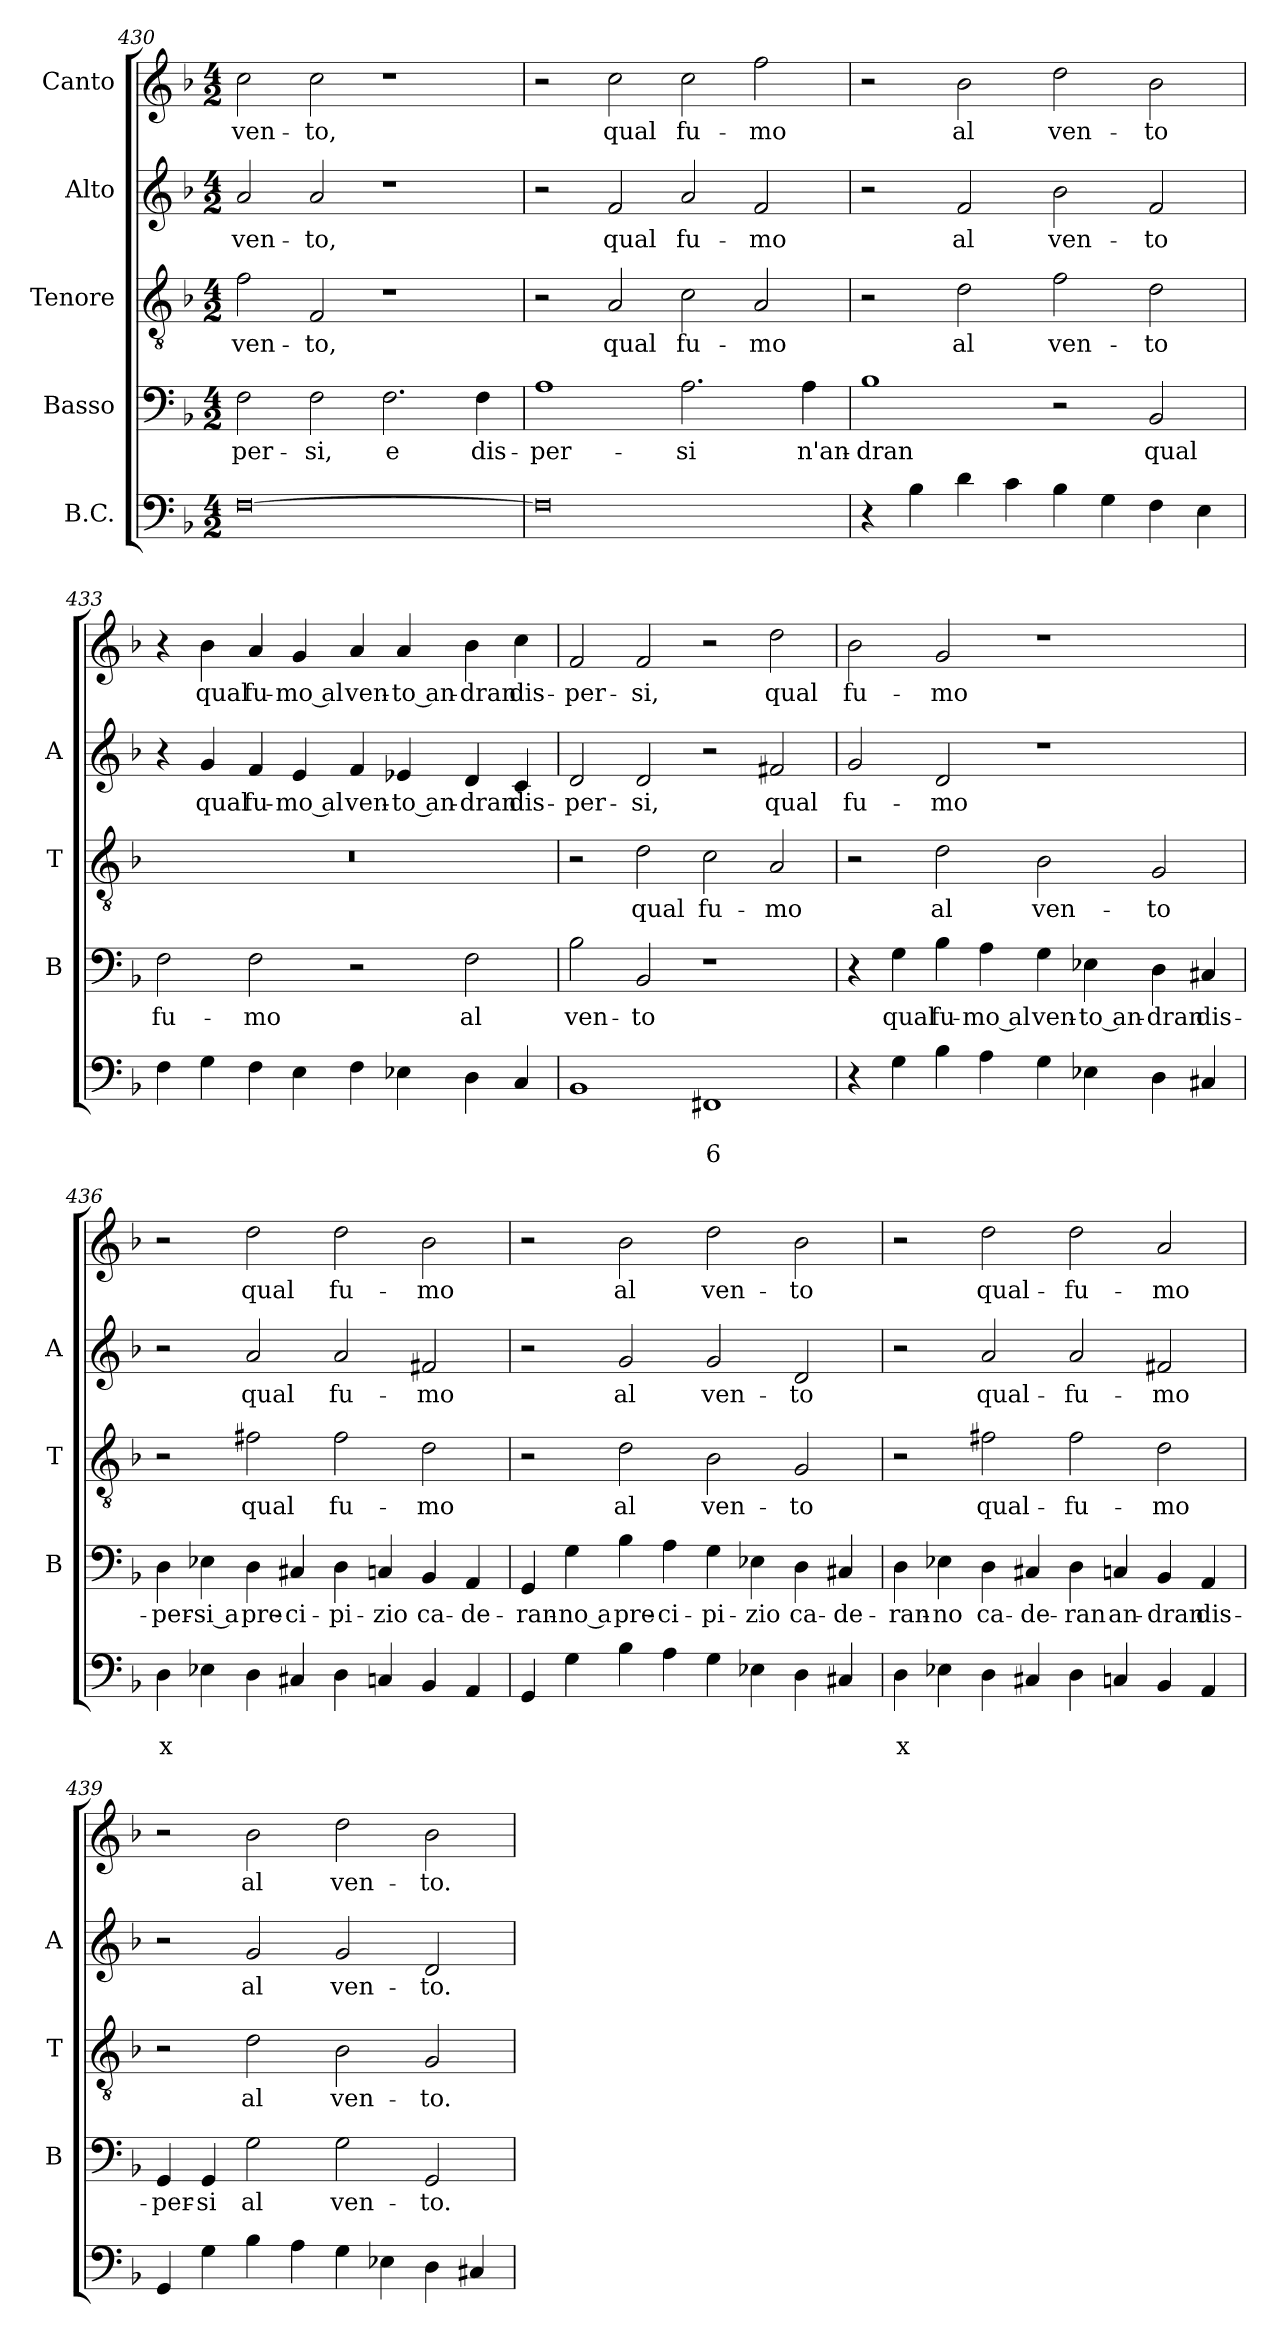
**kern	**text	**text	**kern	**text	**kern	**text	**kern	**text	**kern	**text
*part5	*part5	*part5	*part4	*part4	*part3	*part3	*part2	*part2	*part1	*part1
*staff5	*staff5	*staff5	*staff4	*staff4	*staff3	*staff3	*staff2	*staff2	*staff1	*staff1
*I"B.C.	*	*	*I"Basso	*	*I"Tenore	*	*I"Alto	*	*I"Canto	*
*	*	*	*I'B	*	*I'T	*	*I'A	*	*	*
*clefF4	*	*	*clefF4	*	*clefGv2	*	*clefG2	*	*clefG2	*
*k[b-]	*	*	*k[b-]	*	*k[b-]	*	*k[b-]	*	*k[b-]	*
*F:	*	*	*F:	*	*F:	*	*F:	*	*F:	*
*M4/2	*	*	*M4/2	*	*M4/2	*	*M4/2	*	*M4/2	*
=430	=430	=430	=430	=430	=430	=430	=430	=430	=430	=430
!	!	!	!	!LO:LY:b	!	!LO:LY:b	!	!LO:LY:b	!	!LO:LY:b
[0F	.	.	2F\	-per-	2f\	ven-	2a/	ven-	2cc\	ven-
!	!	!	!	!LO:LY:b	!	!LO:LY:b	!	!LO:LY:b	!	!LO:LY:b
.	.	.	2F\	-si,	2F/	-to,	2a/	-to,	2cc\	-to,
!	!	!	!	!LO:LY:b	!	!	!	!	!	!
.	.	.	2.F\	e	1r	.	1r	.	1r	.
!	!	!	!	!LO:LY:b	!	!	!	!	!	!
.	.	.	4F\	dis-	.	.	.	.	.	.
!!LO:LB:g=z
=431	=431	=431	=431	=431	=431	=431	=431	=431	=431	=431
!	!	!	!	!LO:LY:b	!	!	!	!	!	!
0F]	.	.	1A	-per-	2r	.	2r	.	2r	.
!	!	!	!	!	!	!LO:LY:b	!	!LO:LY:b	!	!LO:LY:b
.	.	.	.	.	2A/	qual	2f/	qual	2cc\	qual
!	!	!	!	!LO:LY:b	!	!LO:LY:b	!	!LO:LY:b	!	!LO:LY:b
.	.	.	2.A\	-si	2c\	fu-	2a/	fu-	2cc\	fu-
!	!	!	!	!	!	!LO:LY:b	!	!LO:LY:b	!	!LO:LY:b
.	.	.	.	.	2A/	-mo	2f/	-mo	2ff\	-mo
!	!	!	!	!LO:LY:b	!	!	!	!	!	!
.	.	.	4A\	n'an-	.	.	.	.	.	.
=432	=432	=432	=432	=432	=432	=432	=432	=432	=432	=432
!	!	!	!	!LO:LY:b	!	!	!	!	!	!
4r	.	.	1B-	-dran	2r	.	2r	.	2r	.
4B-\	.	.	.	.	.	.	.	.	.	.
!	!	!	!	!	!	!LO:LY:b	!	!LO:LY:b	!	!LO:LY:b
4d\	.	.	.	.	2d\	al	2f/	al	2b-\	al
4c\	.	.	.	.	.	.	.	.	.	.
!	!	!	!	!	!	!LO:LY:b	!	!LO:LY:b	!	!LO:LY:b
4B-\	.	.	2r	.	2f\	ven-	2b-\	ven-	2dd\	ven-
4G\	.	.	.	.	.	.	.	.	.	.
!	!	!	!	!LO:LY:b	!	!LO:LY:b	!	!LO:LY:b	!	!LO:LY:b
4F\	.	.	2BB-/	qual	2d\	-to	2f/	-to	2b-\	-to
4E\	.	.	.	.	.	.	.	.	.	.
=433	=433	=433	=433	=433	=433	=433	=433	=433	=433	=433
!	!	!	!	!LO:LY:b	!	!	!	!	!	!
4F\	.	.	2F\	fu-	0r	.	4r	.	4r	.
!	!	!	!	!	!	!	!	!LO:LY:b	!	!LO:LY:b
4G\	.	.	.	.	.	.	4g/	qual	4b-\	qual
!	!	!	!	!LO:LY:b	!	!	!	!LO:LY:b	!	!LO:LY:b
4F\	.	.	2F\	-mo	.	.	4f/	fu-	4a/	fu-
!	!	!	!	!	!	!	!	!LO:LY:b	!	!LO:LY:b
4E\	.	.	.	.	.	.	4e/	-mo al	4g/	-mo al
!	!	!	!	!	!	!	!	!LO:LY:b	!	!LO:LY:b
4F\	.	.	2r	.	.	.	4f/	ven-	4a/	ven-
!	!	!	!	!	!	!	!	!LO:LY:b	!	!LO:LY:b
4E-X\	.	.	.	.	.	.	4e-X/	-to an-	4a/	-to an-
!	!	!	!	!LO:LY:b	!	!	!	!LO:LY:b	!	!LO:LY:b
4D\	.	.	2F\	al	.	.	4d/	-dran	4b-\	-dran
!	!	!	!	!	!	!	!	!LO:LY:b	!	!LO:LY:b
4C/	.	.	.	.	.	.	4c/	dis-	4cc\	dis-
=434	=434	=434	=434	=434	=434	=434	=434	=434	=434	=434
!	!	!	!	!LO:LY:b	!	!	!	!LO:LY:b	!	!LO:LY:b
1BB-	.	.	2B-\	ven-	2r	.	2d/	-per-	2f/	-per-
!	!	!	!	!LO:LY:b	!	!LO:LY:b	!	!LO:LY:b	!	!LO:LY:b
.	.	.	2BB-/	-to	2d\	qual	2d/	-si,	2f/	-si,
!	!	!LO:LY:b	!	!	!	!LO:LY:b	!	!	!	!
1FF#X	.	6	1r	.	2c\	fu-	2r	.	2r	.
!	!	!	!	!	!	!LO:LY:b	!	!LO:LY:b	!	!LO:LY:b
.	.	.	.	.	2A/	-mo	2f#X/	qual	2dd\	qual
!!LO:PB:g=z
=435	=435	=435	=435	=435	=435	=435	=435	=435	=435	=435
!	!	!	!	!	!	!	!	!LO:LY:b	!	!LO:LY:b
4r	.	.	4r	.	2r	.	2g/	fu-	2b-\	fu-
!	!	!	!	!LO:LY:b	!	!	!	!	!	!
4G\	.	.	4G\	qual	.	.	.	.	.	.
!	!	!	!	!LO:LY:b	!	!LO:LY:b	!	!LO:LY:b	!	!LO:LY:b
4B-\	.	.	4B-\	fu-	2d\	al	2d/	-mo	2g/	-mo
!	!	!	!	!LO:LY:b	!	!	!	!	!	!
4A\	.	.	4A\	-mo al	.	.	.	.	.	.
!	!	!	!	!LO:LY:b	!	!LO:LY:b	!	!	!	!
4G\	.	.	4G\	ven-	2B-\	ven-	1r	.	1r	.
!	!	!	!	!LO:LY:b	!	!	!	!	!	!
4E-X\	.	.	4E-X\	-to an-	.	.	.	.	.	.
!	!	!	!	!LO:LY:b	!	!LO:LY:b	!	!	!	!
4D\	.	.	4D\	-dran	2G/	-to	.	.	.	.
!	!	!	!	!LO:LY:b	!	!	!	!	!	!
4C#X/	.	.	4C#X/	dis-	.	.	.	.	.	.
=436	=436	=436	=436	=436	=436	=436	=436	=436	=436	=436
!	!	!LO:LY:b	!	!LO:LY:b	!	!	!	!	!	!
4D\	.	x	4D\	-per-	2r	.	2r	.	2r	.
!	!	!	!	!LO:LY:b	!	!	!	!	!	!
4E-X\	.	.	4E-X\	-si a	.	.	.	.	.	.
!	!	!	!	!LO:LY:b	!	!LO:LY:b	!	!LO:LY:b	!	!LO:LY:b
4D\	.	.	4D\	pre-	2f#X\	qual	2a/	qual	2dd\	qual
!	!	!	!	!LO:LY:b	!	!	!	!	!	!
4C#X/	.	.	4C#X/	-ci-	.	.	.	.	.	.
!	!	!	!	!LO:LY:b	!	!LO:LY:b	!	!LO:LY:b	!	!LO:LY:b
4D\	.	.	4D\	-pi-	2f#\	fu-	2a/	fu-	2dd\	fu-
!	!	!	!	!LO:LY:b	!	!	!	!	!	!
4Cn/	.	.	4Cn/	-zio	.	.	.	.	.	.
!	!	!	!	!LO:LY:b	!	!LO:LY:b	!	!LO:LY:b	!	!LO:LY:b
4BB-/	.	.	4BB-/	ca-	2d\	-mo	2f#X/	-mo	2b-\	-mo
!	!	!	!	!LO:LY:b	!	!	!	!	!	!
4AA/	.	.	4AA/	-de-	.	.	.	.	.	.
=437	=437	=437	=437	=437	=437	=437	=437	=437	=437	=437
!	!	!	!	!LO:LY:b	!	!	!	!	!	!
4GG/	.	.	4GG/	-ran-	2r	.	2r	.	2r	.
!	!	!	!	!LO:LY:b	!	!	!	!	!	!
4G\	.	.	4G\	-no a	.	.	.	.	.	.
!	!	!	!	!LO:LY:b	!	!LO:LY:b	!	!LO:LY:b	!	!LO:LY:b
4B-\	.	.	4B-\	pre-	2d\	al	2g/	al	2b-\	al
!	!	!	!	!LO:LY:b	!	!	!	!	!	!
4A\	.	.	4A\	-ci-	.	.	.	.	.	.
!	!	!	!	!LO:LY:b	!	!LO:LY:b	!	!LO:LY:b	!	!LO:LY:b
4G\	.	.	4G\	-pi-	2B-\	ven-	2g/	ven-	2dd\	ven-
!	!	!	!	!LO:LY:b	!	!	!	!	!	!
4E-X\	.	.	4E-X\	-zio	.	.	.	.	.	.
!	!	!	!	!LO:LY:b	!	!LO:LY:b	!	!LO:LY:b	!	!LO:LY:b
4D\	.	.	4D\	ca-	2G/	-to	2d/	-to	2b-\	-to
!	!	!	!	!LO:LY:b	!	!	!	!	!	!
4C#X/	.	.	4C#X/	-de-	.	.	.	.	.	.
!!LO:LB:g=z
=438	=438	=438	=438	=438	=438	=438	=438	=438	=438	=438
!	!	!LO:LY:b	!	!LO:LY:b	!	!	!	!	!	!
4D\	.	x	4D\	-ran-	2r	.	2r	.	2r	.
!	!	!	!	!LO:LY:b	!	!	!	!	!	!
4E-X\	.	.	4E-X\	-no	.	.	.	.	.	.
!	!	!	!	!LO:LY:b	!	!LO:LY:b	!	!LO:LY:b	!	!LO:LY:b
4D\	.	.	4D\	ca-	2f#X\	qual-	2a/	qual-	2dd\	qual-
!	!	!	!	!LO:LY:b	!	!	!	!	!	!
4C#X/	.	.	4C#X/	-de-	.	.	.	.	.	.
!	!	!	!	!LO:LY:b	!	!LO:LY:b	!	!LO:LY:b	!	!LO:LY:b
4D\	.	.	4D\	-ran	2f#\	-fu-	2a/	-fu-	2dd\	-fu-
!	!	!	!	!LO:LY:b	!	!	!	!	!	!
4Cn/	.	.	4Cn/	an-	.	.	.	.	.	.
!	!	!	!	!LO:LY:b	!	!LO:LY:b	!	!LO:LY:b	!	!LO:LY:b
4BB-/	.	.	4BB-/	-dran	2d\	-mo	2f#X/	-mo	2a/	-mo
!	!	!	!	!LO:LY:b	!	!	!	!	!	!
4AA/	.	.	4AA/	dis-	.	.	.	.	.	.
=439	=439	=439	=439	=439	=439	=439	=439	=439	=439	=439
!	!	!	!	!LO:LY:b	!	!	!	!	!	!
4GG/	.	.	4GG/	-per-	2r	.	2r	.	2r	.
!	!	!	!	!LO:LY:b	!	!	!	!	!	!
4G\	.	.	4GG/	-si	.	.	.	.	.	.
!	!	!	!	!LO:LY:b	!	!LO:LY:b	!	!LO:LY:b	!	!LO:LY:b
4B-\	.	.	2G\	al	2d\	al	2g/	al	2b-\	al
4A\	.	.	.	.	.	.	.	.	.	.
!	!	!	!	!LO:LY:b	!	!LO:LY:b	!	!LO:LY:b	!	!LO:LY:b
4G\	.	.	2G\	ven-	2B-\	ven-	2g/	ven-	2dd\	ven-
4E-X\	.	.	.	.	.	.	.	.	.	.
!	!	!	!	!LO:LY:b	!	!LO:LY:b	!	!LO:LY:b	!	!LO:LY:b
4D\	.	.	2GG/	-to.	2G/	-to.	2d/	-to.	2b-\	-to.
4C#X/	.	.	.	.	.	.	.	.	.	.
=	=	=	=	=	=	=	=	=	=	=
*-	*-	*-	*-	*-	*-	*-	*-	*-	*-	*-
